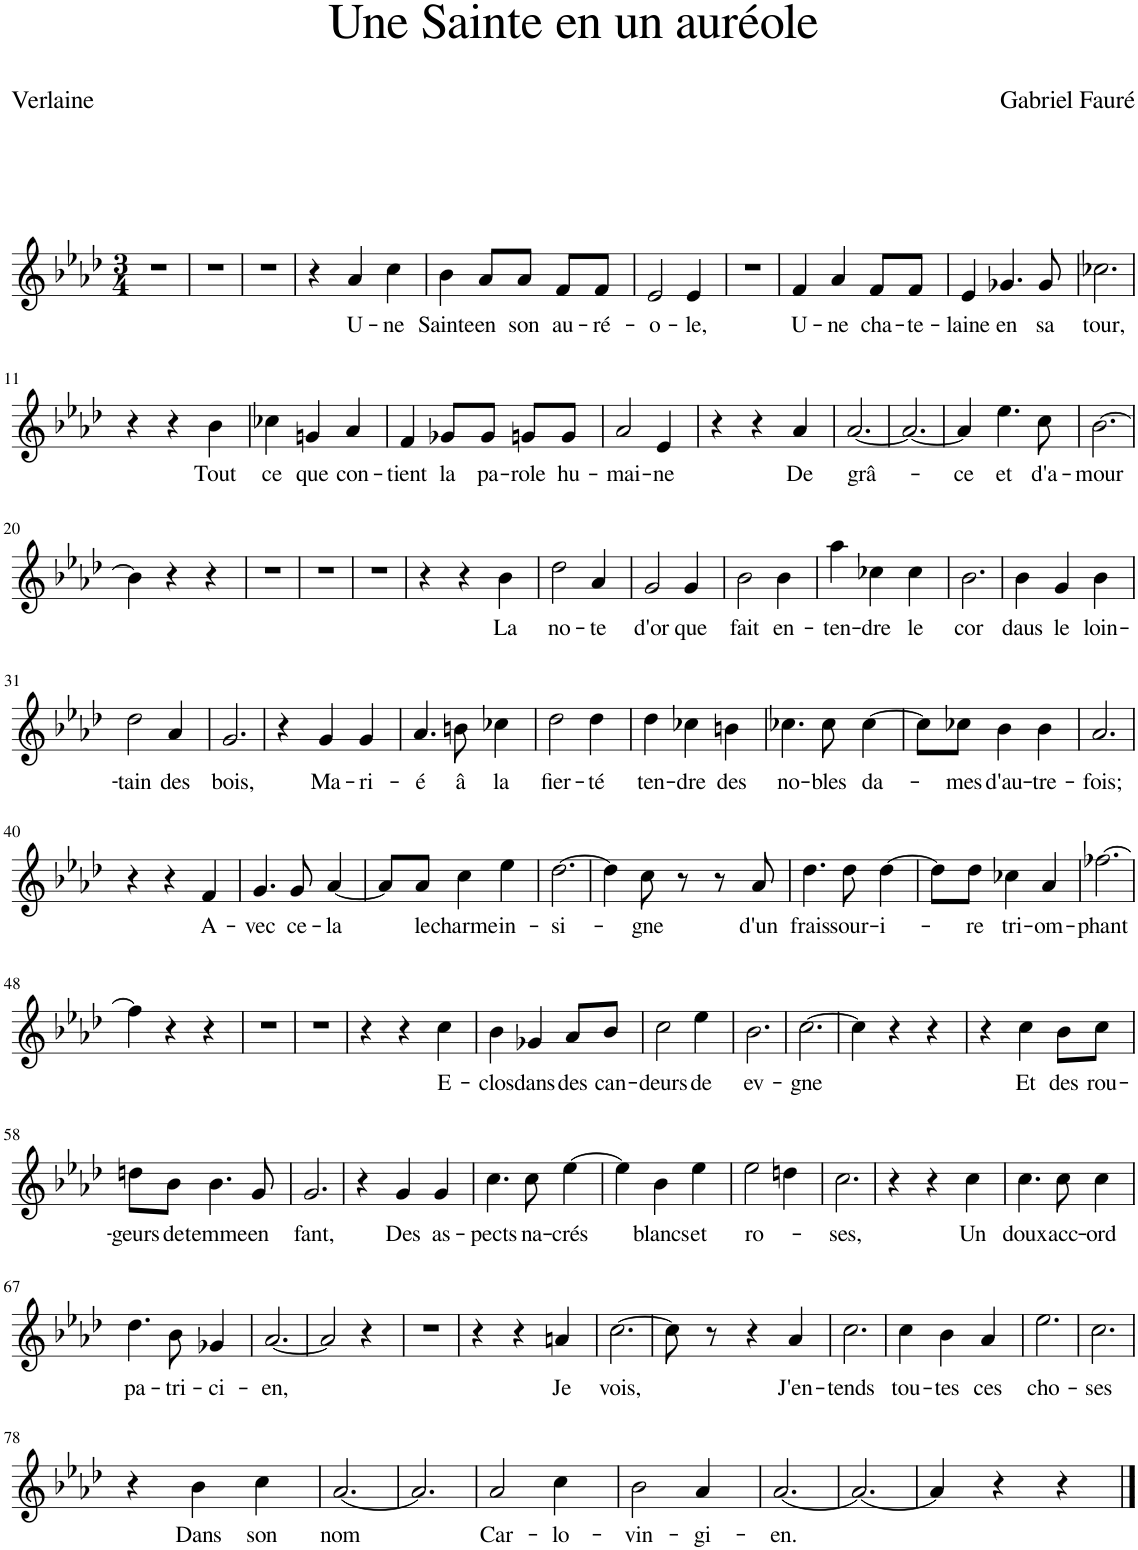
**kern	**text
*part1	*part1
*staff1	*staff1
*I"Piano	*
*I'Pno	*
*clefG2	*
*k[b-e-a-d-]	*
*M3/4	*
=1	=1
2.r	.
=2	=2
2.r	.
=3	=3
2.r	.
=4	=4
4r	.
!	!LO:LY:b
4a-/	U-
!	!LO:LY:b
4cc\	-ne
=5	=5
!	!LO:LY:b
4b-\	Sainte
!	!LO:LY:b
8a-/L	en
!	!LO:LY:b
8a-/J	son
!	!LO:LY:b
8f/L	au-
!	!LO:LY:b
8f/J	-ré-
=6	=6
!	!LO:LY:b
2e-/	-o-
!	!LO:LY:b
4e-/	-le,
=7	=7
2.r	.
=8	=8
!	!LO:LY:b
4f/	U-
!	!LO:LY:b
4a-/	-ne
!	!LO:LY:b
8f/L	cha-
!	!LO:LY:b
8f/J	-te-
=9	=9
!	!LO:LY:b
4e-/	-laine
!	!LO:LY:b
4.g-X/	en
!	!LO:LY:b
8g-/	sa
=10	=10
!	!LO:LY:b
2.cc-X\	tour,
!!LO:LB:g=z
=11	=11
4r	.
4r	.
!	!LO:LY:b
4b-\	Tout
=12	=12
!	!LO:LY:b
4cc-X\	ce
!	!LO:LY:b
4gn/	que
!	!LO:LY:b
4a-/	con-
=13	=13
!	!LO:LY:b
4f/	-tient
!	!LO:LY:b
8g-X/L	la
!	!LO:LY:b
8g-/J	pa-
!	!LO:LY:b
8gn/L	-role
!	!LO:LY:b
8g/J	hu-
=14	=14
!	!LO:LY:b
2a-/	-mai-
!	!LO:LY:b
4e-/	-ne
=15	=15
4r	.
4r	.
!	!LO:LY:b
4a-/	De
=16	=16
!	!LO:LY:b
[2.a-/	grâ-
=17	=17
2.a-/_	.
=18	=18
!	!LO:LY:b
4a-/]	-ce
!	!LO:LY:b
4.ee-\	et
!	!LO:LY:b
8cc\	d'a-
=19	=19
!	!LO:LY:b
[2.b-\	-mour
!!LO:LB:g=z
=20	=20
4b-\]	.
4r	.
4r	.
=21	=21
2.r	.
=22	=22
2.r	.
=23	=23
2.r	.
=24	=24
4r	.
4r	.
!	!LO:LY:b
4b-\	La
=25	=25
!	!LO:LY:b
2dd-\	no-
!	!LO:LY:b
4a-/	-te
=26	=26
!	!LO:LY:b
2g/	d'or
!	!LO:LY:b
4g/	que
=27	=27
!	!LO:LY:b
2b-\	fait
!	!LO:LY:b
4b-\	en-
=28	=28
!	!LO:LY:b
4aa-\	-ten-
!	!LO:LY:b
4cc-X\	-dre
!	!LO:LY:b
4cc-\	le
=29	=29
!	!LO:LY:b
2.b-\	cor
=30	=30
!	!LO:LY:b
4b-\	daus
!	!LO:LY:b
4g/	le
!	!LO:LY:b
4b-\	loin-
!!LO:LB:g=z
=31	=31
!	!LO:LY:b
2dd-\	-tain
!	!LO:LY:b
4a-/	des
=32	=32
!	!LO:LY:b
2.g/	bois,
=33	=33
4r	.
!	!LO:LY:b
4g/	Ma-
!	!LO:LY:b
4g/	-ri-
=34	=34
!	!LO:LY:b
4.a-/	-é
!	!LO:LY:b
8bn\	â
!	!LO:LY:b
4cc-X\	la
=35	=35
!	!LO:LY:b
2dd-\	fier-
!	!LO:LY:b
4dd-\	-té
=36	=36
!	!LO:LY:b
4dd-\	ten-
!	!LO:LY:b
4cc-X\	-dre
!	!LO:LY:b
4bn\	des
=37	=37
!	!LO:LY:b
4.cc-X\	no-
!	!LO:LY:b
8cc-\	-bles
!	!LO:LY:b
[4cc-\	da-
=38	=38
8cc-\L]	.
!	!LO:LY:b
8cc-X\J	-mes
!	!LO:LY:b
4b-\	d'au-
!	!LO:LY:b
4b-\	-tre-
=39	=39
!	!LO:LY:b
2.a-/	-fois;
!!LO:LB:g=z
=40	=40
4r	.
4r	.
!	!LO:LY:b
4f/	A-
=41	=41
!	!LO:LY:b
4.g/	-vec
!	!LO:LY:b
8g/	ce-
!	!LO:LY:b
[4a-/	-la
=42	=42
8a-/L]	.
!	!LO:LY:b
8a-/J	le
!	!LO:LY:b
4cc\	charme
!	!LO:LY:b
4ee-\	in-
=43	=43
!	!LO:LY:b
[2.dd-\	-si-
=44	=44
4dd-\]	.
!	!LO:LY:b
8cc\	-gne
8r	.
8r	.
!	!LO:LY:b
8a-/	d'un
=45	=45
!	!LO:LY:b
4.dd-\	frais
!	!LO:LY:b
8dd-\	sour-
!	!LO:LY:b
[4dd-\	-i-
=46	=46
8dd-\L]	.
!	!LO:LY:b
8dd-\J	-re
!	!LO:LY:b
4cc-X\	tri-
!	!LO:LY:b
4a-/	-om-
=47	=47
!	!LO:LY:b
[2.ff-X\	-phant
!!LO:LB:g=z
=48	=48
4ff-\]	.
4r	.
4r	.
=49	=49
2.r	.
=50	=50
2.r	.
=51	=51
4r	.
4r	.
!	!LO:LY:b
4cc\	E-
=52	=52
!	!LO:LY:b
4b-\	-clos
!	!LO:LY:b
4g-X/	dans
!	!LO:LY:b
8a-/L	des
!	!LO:LY:b
8b-/J	can-
=53	=53
!	!LO:LY:b
2cc\	-deurs
!	!LO:LY:b
4ee-\	de
=54	=54
!	!LO:LY:b
2.b-\	ev-
=55	=55
!	!LO:LY:b
[2.cc\	-gne
=56	=56
4cc\]	.
4r	.
4r	.
=57	=57
4r	.
!	!LO:LY:b
4cc\	Et
!	!LO:LY:b
8b-\L	des
!	!LO:LY:b
8cc\J	rou-
!!LO:LB:g=z
=58	=58
!	!LO:LY:b
8ddn\L	-geurs
!	!LO:LY:b
8b-\J	de
!	!LO:LY:b
4.b-\	temme
!	!LO:LY:b
8g/	en
=59	=59
!	!LO:LY:b
2.g/	-fant,
=60	=60
4r	.
!	!LO:LY:b
4g/	Des
!	!LO:LY:b
4g/	as-
=61	=61
!	!LO:LY:b
4.cc\	-pects
!	!LO:LY:b
8cc\	na-
!	!LO:LY:b
[4ee-\	-crés
=62	=62
4ee-\]	.
!	!LO:LY:b
4b-\	blancs
!	!LO:LY:b
4ee-\	et
=63	=63
!	!LO:LY:b
2ee-\	ro-
4ddn\	.
=64	=64
!	!LO:LY:b
2.cc\	-ses,
=65	=65
4r	.
4r	.
!	!LO:LY:b
4cc\	Un
=66	=66
!	!LO:LY:b
4.cc\	doux
!	!LO:LY:b
8cc\	acc-
!	!LO:LY:b
4cc\	-ord
!!LO:LB:g=z
=67	=67
!	!LO:LY:b
4.dd-\	pa-
!	!LO:LY:b
8b-\	-tri-
!	!LO:LY:b
4g-X/	-ci-
=68	=68
!	!LO:LY:b
[2.a-/	-en,
=69	=69
2a-/]	.
4r	.
=70	=70
2.r	.
=71	=71
4r	.
4r	.
!	!LO:LY:b
4an/	Je
=72	=72
!	!LO:LY:b
[2.cc\	vois,
=73	=73
8cc\]	.
8r	.
4r	.
!	!LO:LY:b
4a-/	J'en-
=74	=74
!	!LO:LY:b
2.cc\	-tends
=75	=75
!	!LO:LY:b
4cc\	tou-
!	!LO:LY:b
4b-\	-tes
!	!LO:LY:b
4a-/	ces
=76	=76
!	!LO:LY:b
2.ee-\	cho-
=77	=77
!	!LO:LY:b
2.cc\	-ses
!!LO:LB:g=z
=78	=78
4r	.
!	!LO:LY:b
4b-\	Dans
!	!LO:LY:b
4cc\	son
=79	=79
!	!LO:LY:b
[2.a-/	nom
=80	=80
2.a-/]	.
=81	=81
!	!LO:LY:b
2a-/	Car-
!	!LO:LY:b
4cc\	-lo-
=82	=82
!	!LO:LY:b
2b-\	-vin-
!	!LO:LY:b
4a-/	-gi-
=83	=83
!	!LO:LY:b
[2.a-/	-en.
=84	=84
2.a-/_	.
=85	=85
4a-/]	.
4r	.
4r	.
==	==
*-	*-
